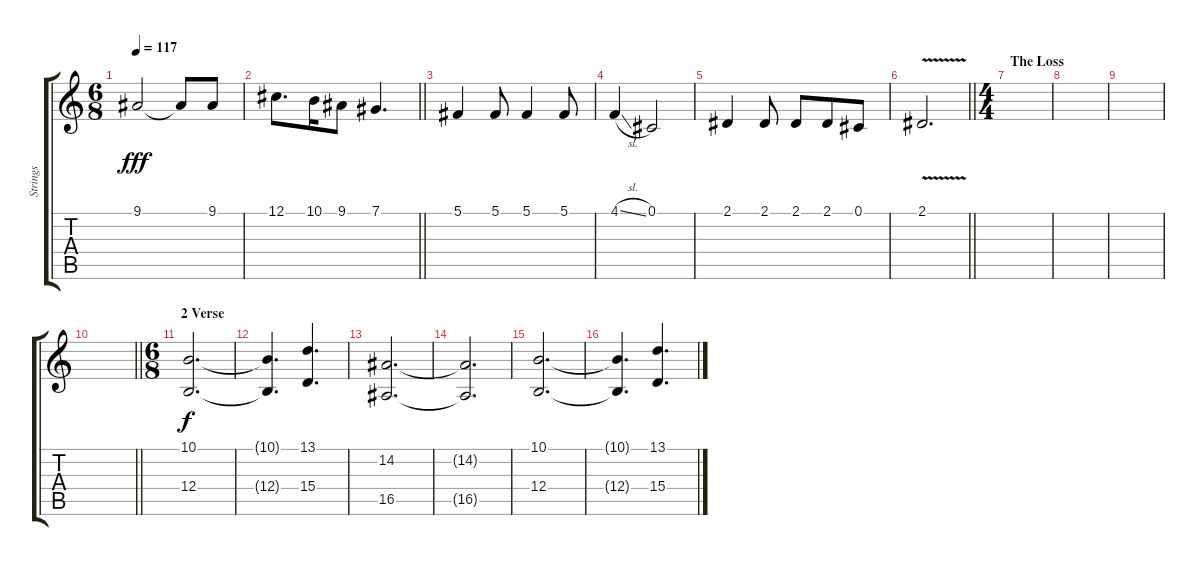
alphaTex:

\track ("Strings" "Strings") {instrument lead1square}
\staff {score tabs}
\tuning (Db4 Ab3 E3 B2 Gb2 B1) {hide}
\ts (6 8)
\tempo 117
\clef g2
\ks c
9.1.2{dy fff} 9.1{t}.8 9.1.8 |
\barLineRight lightlight
12.1.8{d} 10.1.16 9.1.8 7.1.4{d} |
5.1.4 5.1.8 5.1.4 5.1.8 |
4.1{sl}.4 0.1.2 |
2.1.4 2.1.8 2.1.8 2.1.8 0.1.8 |
\barLineRight lightlight
2.1{v}.2{d} |
\ts (4 4)
\section ("" "The Loss")
|
|
|
\barLineRight lightlight
|
\ts (6 8)
\section ("" "2 Verse ")
(10.1 12.4).2{d dy f instrument stringensemble2} |
(10.1{t} 12.4{t}).4{d} (13.1 15.4).4{d} |
(14.2 16.5).2{d} |
(14.2{t} 16.5{t}).2{d} |
(10.1 12.4).2{d} |
(10.1{t} 12.4{t}).4{d} (13.1 15.4).4{d}
